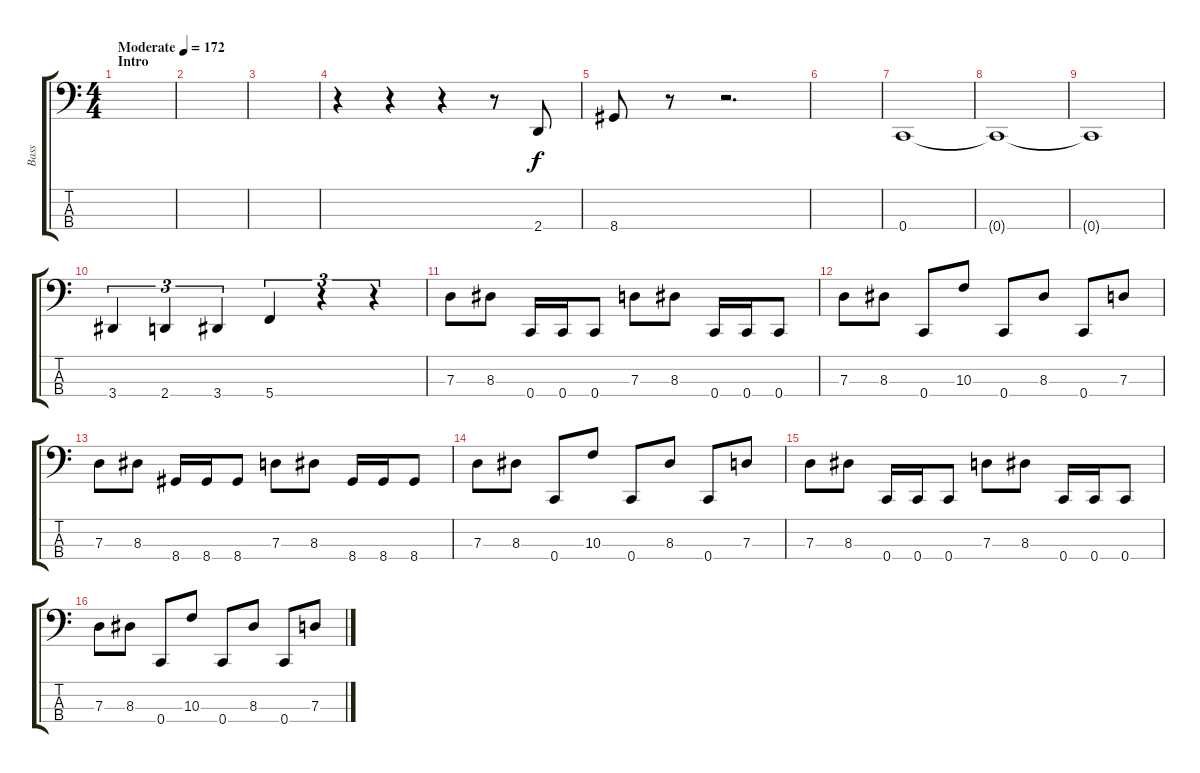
\track ("Bass" "Bass") {instrument electricbasspick}
\staff {score tabs}
\tuning (F2 C2 G1 C1) {hide}
\ts (4 4)
\section ("" "Intro")
\tempo (172 "Moderate")
\clef f4
\ks c
|
|
|
r.4 r.4 r.4 r.8 2.4.8 |
8.4.8 r.8 r.2{d} |
|
0.4.1 |
0.4{t}.1 |
0.4{t}.1 |
3.4.4{tu (3 2)} 2.4.4{tu (3 2)} 3.4.4{tu (3 2)} 5.4.4{tu (3 2)} r.4{tu (3 2)} r.4{tu (3 2)} |
7.3.8 8.3.8 0.4.16 0.4.16 0.4.8 7.3.8 8.3.8 0.4.16 0.4.16 0.4.8 |
7.3.8 8.3.8 0.4.8 10.3.8 0.4.8 8.3.8 0.4.8 7.3.8 |
7.3.8 8.3.8 8.4.16 8.4.16 8.4.8 7.3.8 8.3.8 8.4.16 8.4.16 8.4.8 |
7.3.8 8.3.8 0.4.8 10.3.8 0.4.8 8.3.8 0.4.8 7.3.8 |
7.3.8 8.3.8 0.4.16 0.4.16 0.4.8 7.3.8 8.3.8 0.4.16 0.4.16 0.4.8 |
7.3.8 8.3.8 0.4.8 10.3.8 0.4.8 8.3.8 0.4.8 7.3.8
